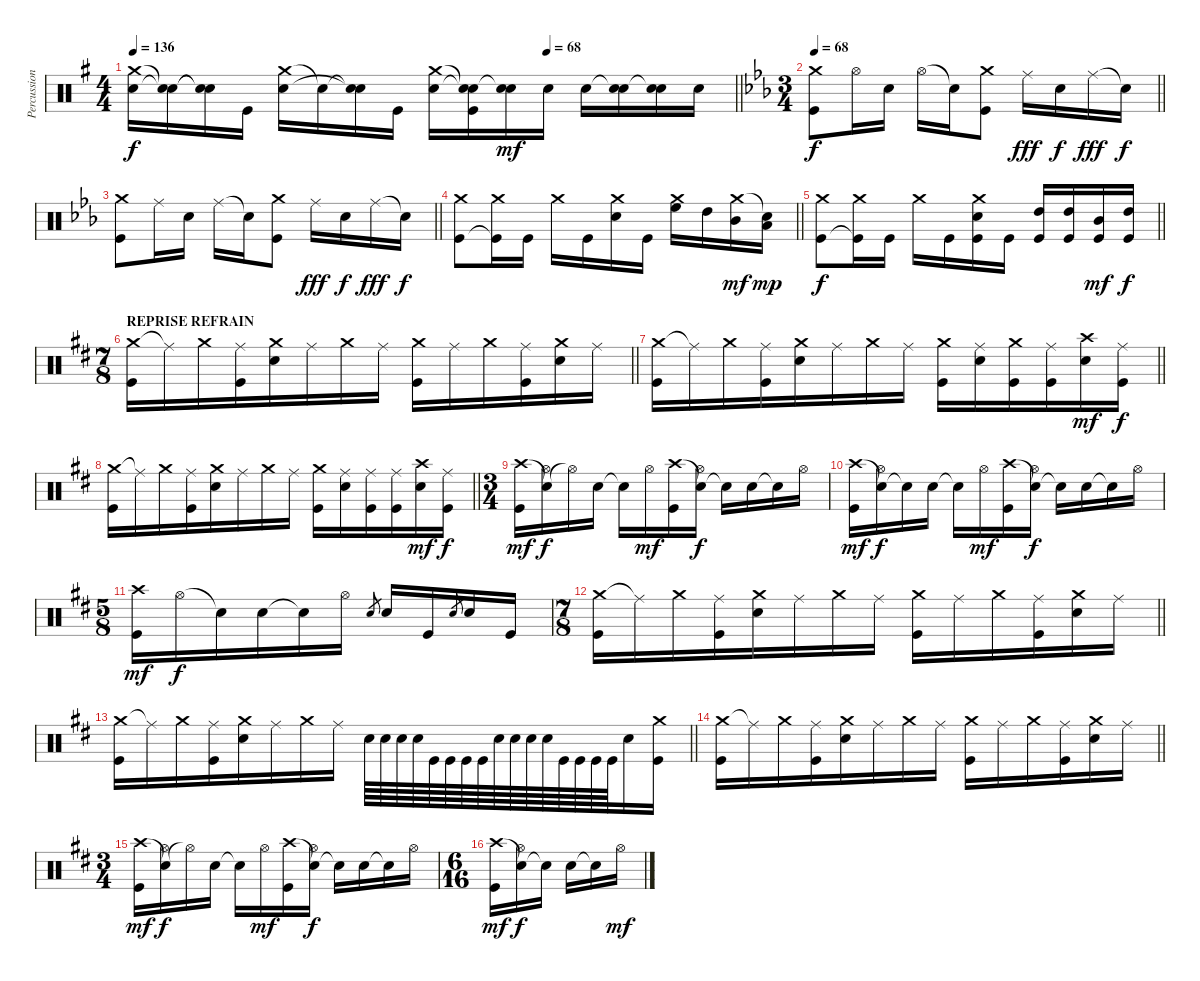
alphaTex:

\track ("Percussions" "Percussion") {instrument percussion}
\staff {score}
\articulation defaults
\ts (4 4)
\tempo 136
\tempo (68 0.6875)
\clef neutral
\barLineRight lightlight
\ks g
("Crash medium (hit)" "Electric Snare (hit)").16{dy f} ("Snare (hit)"{t} "Snare (hit)"{t}).16 ("Snare (hit)"{t} "Snare (hit)"{t}).16 "Kick (hit)".16 ("Crash medium (hit)" "Electric Snare (hit)").16 "Snare (hit)"{t}.16 ("Snare (hit)"{t} "Snare (hit)"{t}).16 "Kick (hit)".16 ("Crash medium (hit)" "Electric Snare (hit)").16 ("Snare (hit)"{t} "Snare (hit)"{t} "Kick (hit)").16 ("Snare (hit)"{t} "Electric Snare (hit)").16{dy mf} "Electric Snare (hit)".16 "Electric Snare (hit)".16 ("Snare (hit)"{t} "Electric Snare (hit)").16 ("Snare (hit)"{t} "Electric Snare (hit)").16 "Electric Snare (hit)".16 |
\ts (3 4)
\tempo 68
\barLineRight lightlight
\ks eb
("Crash medium (hit)" "Kick (hit)").8{dy f} "Hi-Hat (open)".16 "Electric Snare (hit)".16 "Hi-Hat (open)".16 "Snare (hit)"{t}.16 ("Crash medium (hit)" "Kick (hit)").8 "Ride (middle)".16{dy fff} "Electric Snare (hit)".16{dy f} "Ride (middle)".16{dy fff} "Snare (hit)"{t}.16{dy f} |
\barLineRight lightlight
("Crash medium (hit)" "Kick (hit)").8 "Ride (middle)".16 "Electric Snare (hit)".16 "Ride (middle)".16 "Snare (hit)"{t}.16 ("Crash medium (hit)" "Kick (hit)").8 "Ride (middle)".16{dy fff} "Electric Snare (hit)".16{dy f} "Ride (middle)".16{dy fff} "Snare (hit)"{t}.16{dy f} |
\barLineRight lightlight
("Crash medium (hit)" "Kick (hit)").8 ("Crash medium (hit)" "Kick (hit)"{t}).16 "Kick (hit)".16 "Crash medium (hit)".16 "Kick (hit)".16 ("Crash medium (hit)" "Electric Snare (hit)").16 "Kick (hit)".16 ("Crash medium (hit)" "High Floor Tom (hit)").16 "High Tom (hit)".16 ("Crash medium (hit)" "Mid Tom (hit)").16{dy mf} ("Snare (hit)"{t} "Low Tom (hit)").16{dy mp} |
\barLineRight lightlight
("Crash medium (hit)" "Kick (hit)").8{dy f} ("Crash medium (hit)" "Kick (hit)"{t}).16 "Kick (hit)".16 "Crash medium (hit)".16 "Kick (hit)".16 ("Crash medium (hit)" "Electric Snare (hit)" "Kick (hit)").16 "Kick (hit)".16 ("High Tom (hit)" "Kick (hit)").16 ("High Tom (hit)" "Kick (hit)").16 ("Mid Tom (hit)" "Kick (hit)").16{dy mf} ("High Tom (hit)" "Kick (hit)").16{dy f} |
\ts (7 8)
\section ("" "REPRISE REFRAIN")
\barLineRight lightlight
\ks d
("Crash medium (hit)" "Kick (hit)").16 "Ride (middle)"{t}.16 "Crash medium (hit)".16 ("Ride (middle)" "Kick (hit)").16 ("Crash medium (hit)" "Electric Snare (hit)").16 "Ride (middle)".16 "Crash medium (hit)".16 "Ride (middle)".16 ("Crash medium (hit)" "Kick (hit)").16 "Ride (middle)".16 "Crash medium (hit)".16 ("Ride (middle)" "Kick (hit)").16 ("Crash medium (hit)" "Electric Snare (hit)").16 "Ride (middle)".16 |
\barLineRight lightlight
("Crash medium (hit)" "Kick (hit)").16 "Ride (middle)"{t}.16 "Crash medium (hit)".16 ("Ride (middle)" "Kick (hit)").16 ("Crash medium (hit)" "Electric Snare (hit)").16 "Ride (middle)".16 "Crash medium (hit)".16 "Ride (middle)".16 ("Crash medium (hit)" "Kick (hit)").16 ("Ride (middle)" "Electric Snare (hit)").16 ("Crash medium (hit)" "Kick (hit)").16 ("Ride (middle)" "Kick (hit)").16 ("Crash high (hit)" "Electric Snare (hit)").16{dy mf} ("Ride (middle)" "Kick (hit)").16{dy f} |
\barLineRight lightlight
("Crash medium (hit)" "Kick (hit)").16 "Ride (middle)"{t}.16 "Crash medium (hit)".16 ("Ride (middle)" "Kick (hit)").16 ("Crash medium (hit)" "Electric Snare (hit)").16 "Ride (middle)".16 "Crash medium (hit)".16 "Ride (middle)".16 ("Crash medium (hit)" "Kick (hit)").16 ("Ride (middle)" "Electric Snare (hit)").16 ("Ride (middle)" "Kick (hit)").16 ("Ride (middle)" "Kick (hit)").16 ("Crash high (hit)" "Electric Snare (hit)").16{dy mf} ("Ride (middle)" "Kick (hit)").16{dy f} |
\ts (3 4)
("Crash high (hit)" "Kick (hit)").16{dy mf} ("Snare (hit)"{t} "Hi-Hat (open)").16{dy f} "Hi-Hat (open)"{t}.16 "Electric Snare (hit)".16 "Snare (hit)"{t}.16 "Hi-Hat (open)".16{dy mf} ("Crash high (hit)" "Kick (hit)").16 ("Snare (hit)"{t} "Hi-Hat (open)").16{dy f} "Snare (hit)"{t}.16 "Electric Snare (hit)".16 "Snare (hit)"{t}.16 "Hi-Hat (open)".16 |
("Crash high (hit)" "Kick (hit)").16{dy mf} ("Snare (hit)"{t} "Hi-Hat (open)").16{dy f} "Snare (hit)"{t}.16 "Electric Snare (hit)".16 "Snare (hit)"{t}.16 "Hi-Hat (open)".16{dy mf} ("Crash high (hit)" "Kick (hit)").16 ("Snare (hit)"{t} "Hi-Hat (open)").16{dy f} "Snare (hit)"{t}.16 "Electric Snare (hit)".16 "Snare (hit)"{t}.16 "Hi-Hat (open)".16 |
\ts (5 8)
("Crash high (hit)" "Kick (hit)").16{dy mf} "Hi-Hat (open)".16{dy f} "Snare (hit)"{t}.16 "Electric Snare (hit)".16 "Snare (hit)"{t}.16 "Hi-Hat (open)".16 "Electric Snare (hit)".8{gr} "Electric Snare (hit)".16 "Kick (hit)".16 "Electric Snare (hit)".8{gr} "Electric Snare (hit)".16 "Kick (hit)".16 |
\ts (7 8)
\barLineRight lightlight
("Crash medium (hit)" "Kick (hit)").16 "Ride (middle)"{t}.16 "Crash medium (hit)".16 ("Ride (middle)" "Kick (hit)").16 ("Crash medium (hit)" "Electric Snare (hit)").16 "Ride (middle)".16 "Crash medium (hit)".16 "Ride (middle)".16 ("Crash medium (hit)" "Kick (hit)").16 "Ride (middle)".16 "Crash medium (hit)".16 ("Ride (middle)" "Kick (hit)").16 ("Crash medium (hit)" "Electric Snare (hit)").16 "Ride (middle)".16 |
\barLineRight lightlight
("Crash medium (hit)" "Kick (hit)").16 "Ride (middle)"{t}.16 "Crash medium (hit)".16 ("Ride (middle)" "Kick (hit)").16 ("Crash medium (hit)" "Electric Snare (hit)").16 "Ride (middle)".16 "Crash medium (hit)".16 "Ride (middle)".16 "Electric Snare (hit)".64 "Electric Snare (hit)".64 "Electric Snare (hit)".64 "Electric Snare (hit)".64 "Kick (hit)".64 "Kick (hit)".64 "Kick (hit)".64 "Kick (hit)".64 "Electric Snare (hit)".64 "Electric Snare (hit)".64 "Electric Snare (hit)".64 "Electric Snare (hit)".64 "Kick (hit)".64 "Kick (hit)".64 "Kick (hit)".64 "Kick (hit)".64 "Electric Snare (hit)".16 ("Crash medium (hit)" "Kick (hit)").16 |
\barLineRight lightlight
("Crash medium (hit)" "Kick (hit)").16 "Ride (middle)"{t}.16 "Crash medium (hit)".16 ("Ride (middle)" "Kick (hit)").16 ("Crash medium (hit)" "Electric Snare (hit)").16 "Ride (middle)".16 "Crash medium (hit)".16 "Ride (middle)".16 ("Crash medium (hit)" "Kick (hit)").16 "Ride (middle)".16 "Crash medium (hit)".16 ("Ride (middle)" "Kick (hit)").16 ("Crash medium (hit)" "Electric Snare (hit)").16 "Ride (middle)".16 |
\ts (3 4)
("Crash high (hit)" "Kick (hit)").16{dy mf} ("Snare (hit)"{t} "Hi-Hat (open)").16{dy f} "Hi-Hat (open)"{t}.16 "Electric Snare (hit)".16 "Snare (hit)"{t}.16 "Hi-Hat (open)".16{dy mf} ("Crash high (hit)" "Kick (hit)").16 ("Snare (hit)"{t} "Hi-Hat (open)").16{dy f} "Snare (hit)"{t}.16 "Electric Snare (hit)".16 "Snare (hit)"{t}.16 "Hi-Hat (open)".16 |
\ts (6 16)
("Crash high (hit)" "Kick (hit)").16{dy mf} ("Snare (hit)"{t} "Hi-Hat (open)").16{dy f} "Snare (hit)"{t}.16 "Electric Snare (hit)".16 "Snare (hit)"{t}.16 "Hi-Hat (open)".16{dy mf}
